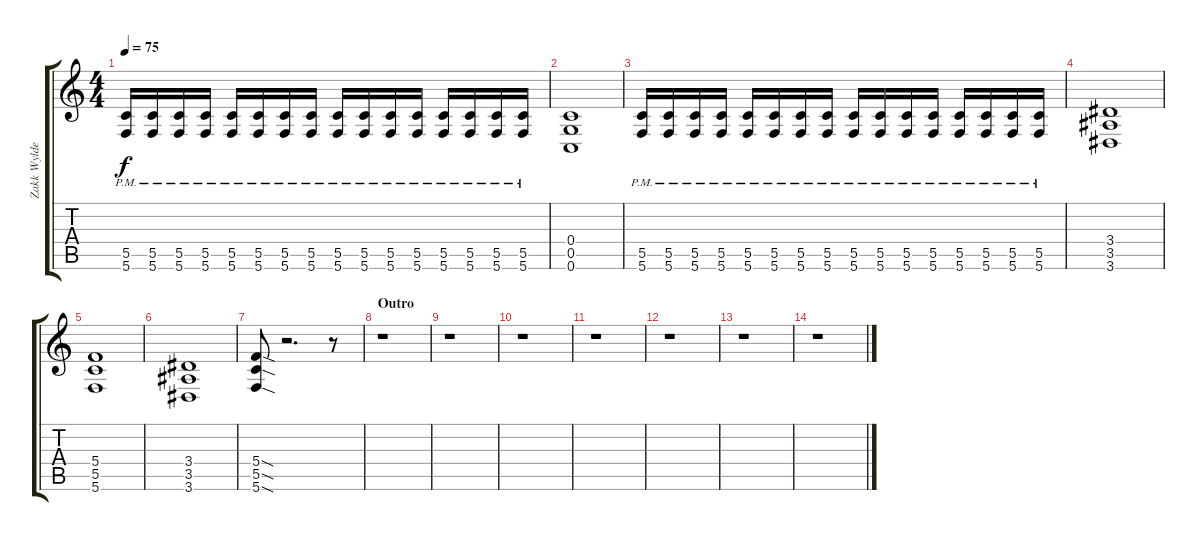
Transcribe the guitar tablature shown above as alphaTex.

\track ("Zakk Wylde (Lead Guitar)" "Zakk Wylde") {instrument distortionguitar}
\staff {score tabs}
\tuning (D4 A3 F3 C3 G2 C2) {hide}
\ts (4 4)
\tempo 75
\clef g2
\ks c
(5.5{pm} 5.6{pm}).16{dy f} (5.5{pm} 5.6{pm}).16 (5.5{pm} 5.6{pm}).16 (5.5{pm} 5.6{pm}).16 (5.5{pm} 5.6{pm}).16 (5.5{pm} 5.6{pm}).16 (5.5{pm} 5.6{pm}).16 (5.5{pm} 5.6{pm}).16 (5.5{pm} 5.6{pm}).16 (5.5{pm} 5.6{pm}).16 (5.5{pm} 5.6{pm}).16 (5.5{pm} 5.6{pm}).16 (5.5{pm} 5.6{pm}).16 (5.5{pm} 5.6{pm}).16 (5.5{pm} 5.6{pm}).16 (5.5{pm} 5.6{pm}).16 |
(0.4 0.5 0.6).1 |
(5.5{pm} 5.6{pm}).16 (5.5{pm} 5.6{pm}).16 (5.5{pm} 5.6{pm}).16 (5.5{pm} 5.6{pm}).16 (5.5{pm} 5.6{pm}).16 (5.5{pm} 5.6{pm}).16 (5.5{pm} 5.6{pm}).16 (5.5{pm} 5.6{pm}).16 (5.5{pm} 5.6{pm}).16 (5.5{pm} 5.6{pm}).16 (5.5{pm} 5.6{pm}).16 (5.5{pm} 5.6{pm}).16 (5.5{pm} 5.6{pm}).16 (5.5{pm} 5.6{pm}).16 (5.5{pm} 5.6{pm}).16 (5.5{pm} 5.6{pm}).16 |
(3.4 3.5 3.6).1 |
(5.4 5.5 5.6).1 |
(3.4 3.5 3.6).1 |
(5.4{sod} 5.5{sod} 5.6{sod}).8 r.2{d} r.8 |
\section ("" "Outro")
r.1 |
r.1 |
r.1 |
r.1 |
r.1 |
r.1 |
r.1
